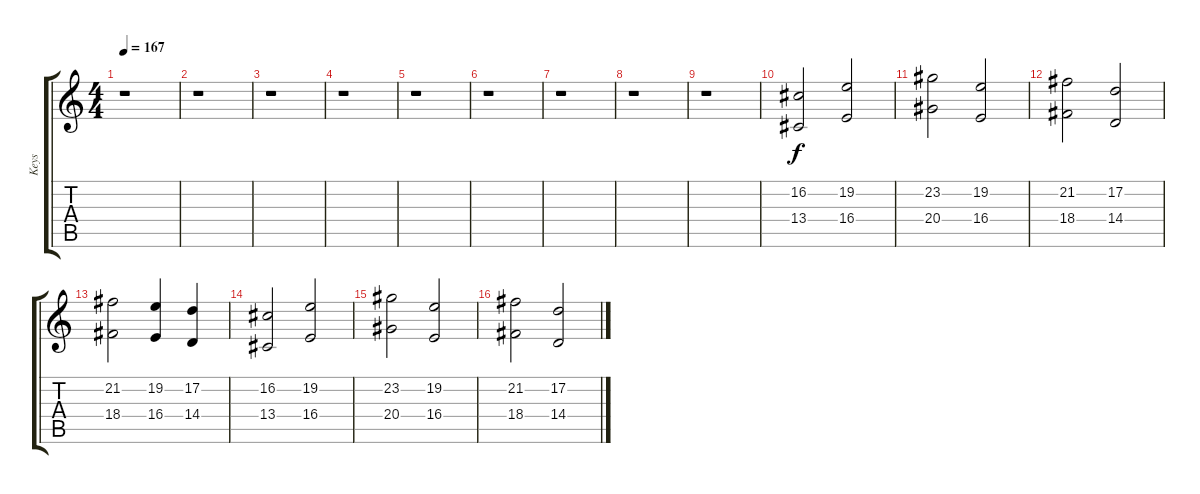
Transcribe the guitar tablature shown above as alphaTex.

\track ("Keys" "Keys") {instrument lead2sawtooth}
\staff {score tabs}
\tuning (D4 A3 F3 C3 G2 C2) {hide}
\ts (4 4)
\tempo 167
\clef g2
\ks c
r.1{dy mf} |
r.1 |
r.1 |
r.1 |
r.1 |
r.1 |
r.1 |
r.1 |
r.1 |
(16.2 13.4).2{dy f} (19.2 16.4).2 |
(23.2 20.4).2 (19.2 16.4).2 |
(21.2 18.4).2 (17.2 14.4).2 |
(21.2 18.4).2 (19.2 16.4).4 (17.2 14.4).4 |
(16.2 13.4).2 (19.2 16.4).2 |
(23.2 20.4).2 (19.2 16.4).2 |
(21.2 18.4).2 (17.2 14.4).2
